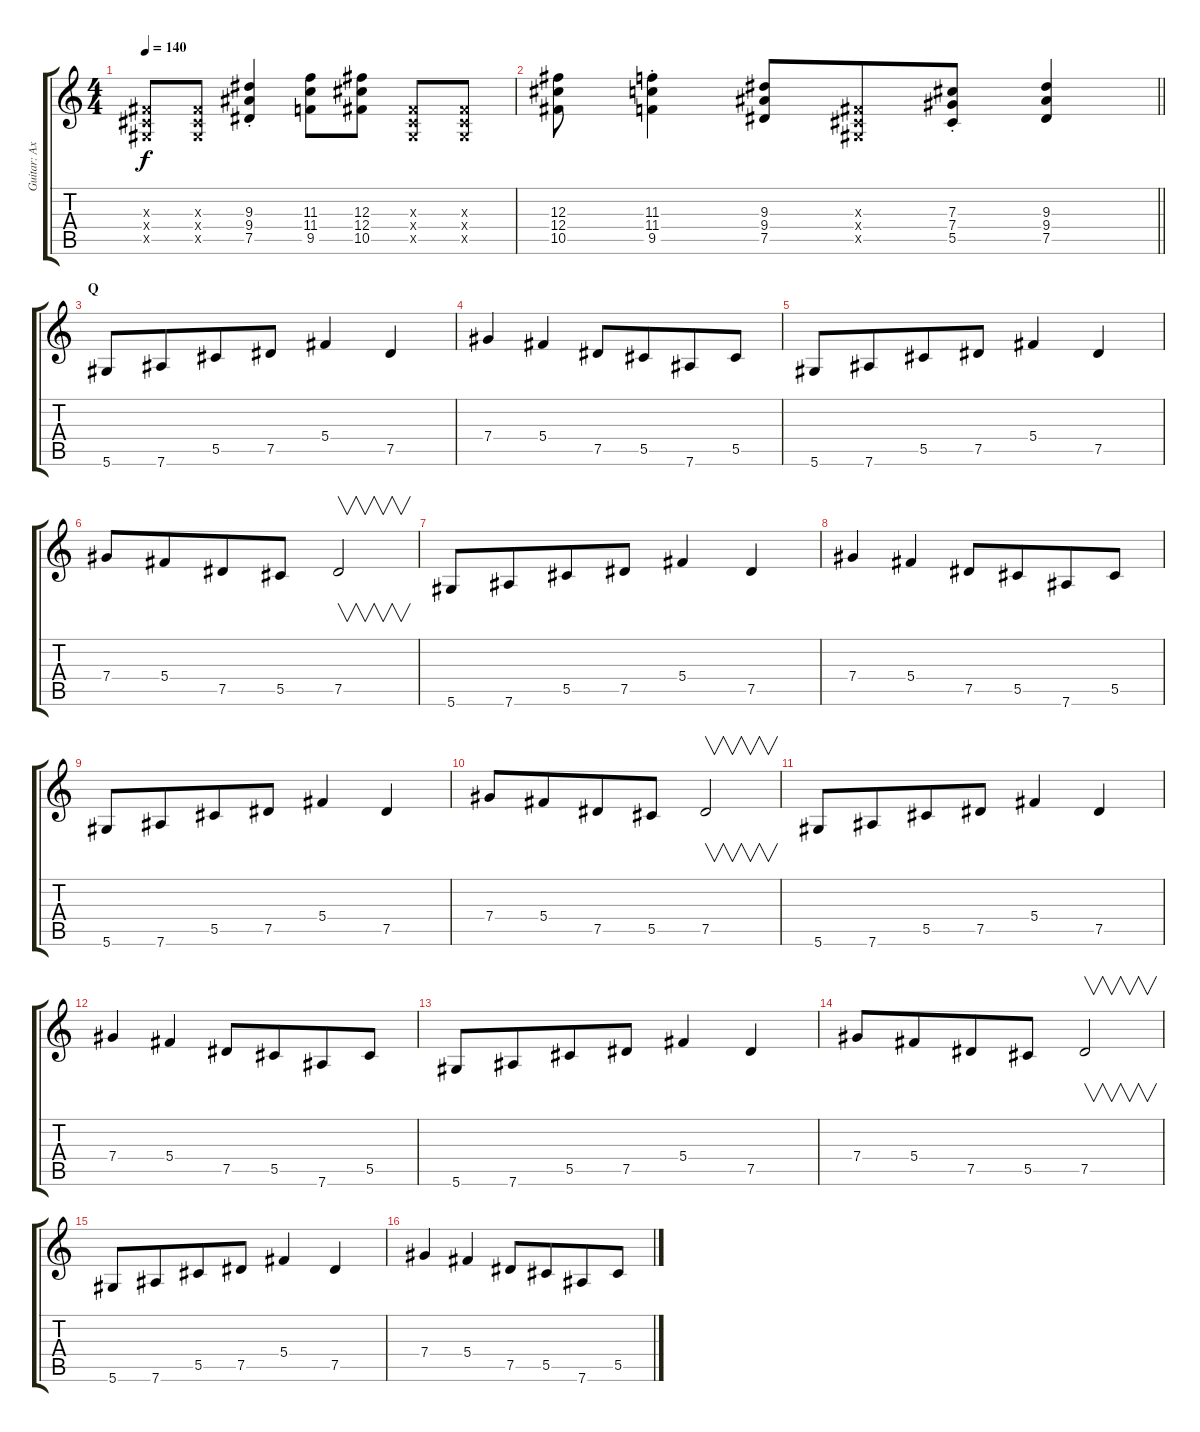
\track ("Guitar: Axel" "Guitar: Ax") {instrument overdrivenguitar}
\staff {score tabs}
\tuning (Eb4 Bb3 Gb3 Db3 Ab2 Eb2) {hide}
\ts (4 4)
\tempo 140
\clef g2
\ks c
(0.3{x} 0.4{x} 0.5{x}).8{dy f beam merge} (0.3{x} 0.4{x} 0.5{x}).8 (9.3{st} 9.4{st} 7.5{st}).4 (11.3 11.4 9.5).8 (12.3 12.4 10.5).8 (0.3{x} 0.4{x} 0.5{x}).8{beam merge} (0.3{x} 0.4{x} 0.5{x}).8 |
\barLineRight lightlight
(12.3 12.4 10.5).8 (11.3{st} 11.4{st} 9.5{st}).4 (9.3 9.4 7.5).8{beam merge} (0.3{x} 0.4{x} 0.5{x}).8 (7.3{st} 7.4{st} 5.5{st}).8 (9.3 9.4 7.5).4 |
\section ("" "Q")
5.6.8{beam merge} 7.6.8{beam merge} 5.5.8{beam merge} 7.5.8 5.4.4 7.5.4 |
7.4.4{beam merge} 5.4.4 7.5.8 5.5.8{beam merge} 7.6.8 5.5.8 |
5.6.8{beam merge} 7.6.8{beam merge} 5.5.8{beam merge} 7.5.8 5.4.4 7.5.4 |
7.4.8{beam merge} 5.4.8{beam merge} 7.5.8 5.5.8{beam merge} 7.5.2{v} |
5.6.8{beam merge} 7.6.8{beam merge} 5.5.8{beam merge} 7.5.8 5.4.4 7.5.4 |
7.4.4{beam merge} 5.4.4 7.5.8 5.5.8{beam merge} 7.6.8 5.5.8 |
5.6.8{beam merge} 7.6.8{beam merge} 5.5.8{beam merge} 7.5.8 5.4.4 7.5.4 |
7.4.8{beam merge} 5.4.8{beam merge} 7.5.8 5.5.8{beam merge} 7.5.2{v} |
5.6.8{beam merge} 7.6.8{beam merge} 5.5.8{beam merge} 7.5.8 5.4.4 7.5.4 |
7.4.4{beam merge} 5.4.4 7.5.8 5.5.8{beam merge} 7.6.8 5.5.8 |
5.6.8{beam merge} 7.6.8{beam merge} 5.5.8{beam merge} 7.5.8 5.4.4 7.5.4 |
7.4.8{beam merge} 5.4.8{beam merge} 7.5.8 5.5.8{beam merge} 7.5.2{v} |
5.6.8{beam merge} 7.6.8{beam merge} 5.5.8{beam merge} 7.5.8 5.4.4 7.5.4 |
7.4.4{beam merge} 5.4.4 7.5.8 5.5.8{beam merge} 7.6.8 5.5.8
